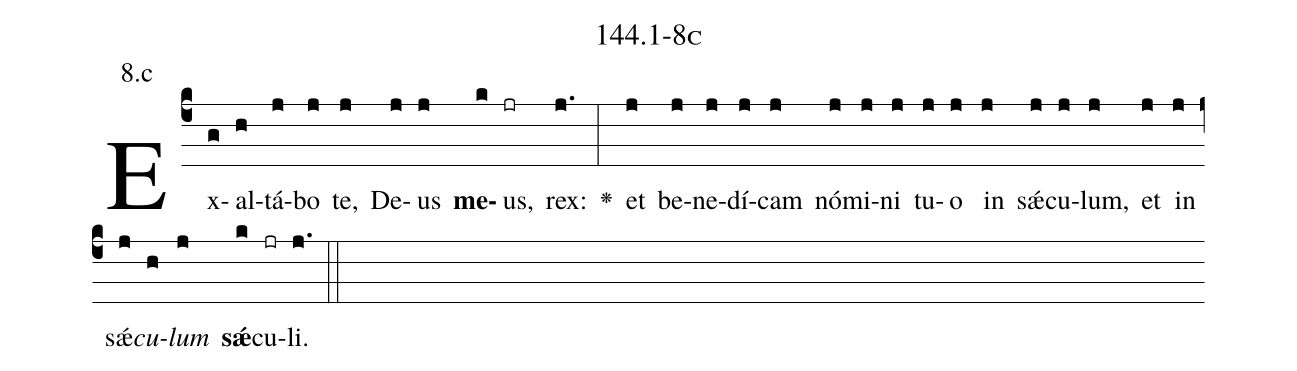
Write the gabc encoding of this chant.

name: 144.1-8c;
annotation: 8.c;
%%
(c4)Ex(g)al(h)tá(j)bo(j) te,(j) De(j)us(j) <b>me</b>(k)us,(jr) rex:(j.) <v>\greheightstar</v>(:) et(j) be(j)ne(j)dí(j)cam(j) nó(j)mi(j)ni(j) tu(j)o(j) in(j) sǽ(j)cu(j)lum,(j) et(j) in(j) sǽ(j)<i>cu</i>(h)<i>lum</i>(j) <b>sǽ</b>(k)cu(jr)li.(j.) (::)


%E(j) u(j) o(h) u(j) a(k) e.(j.) (::)
